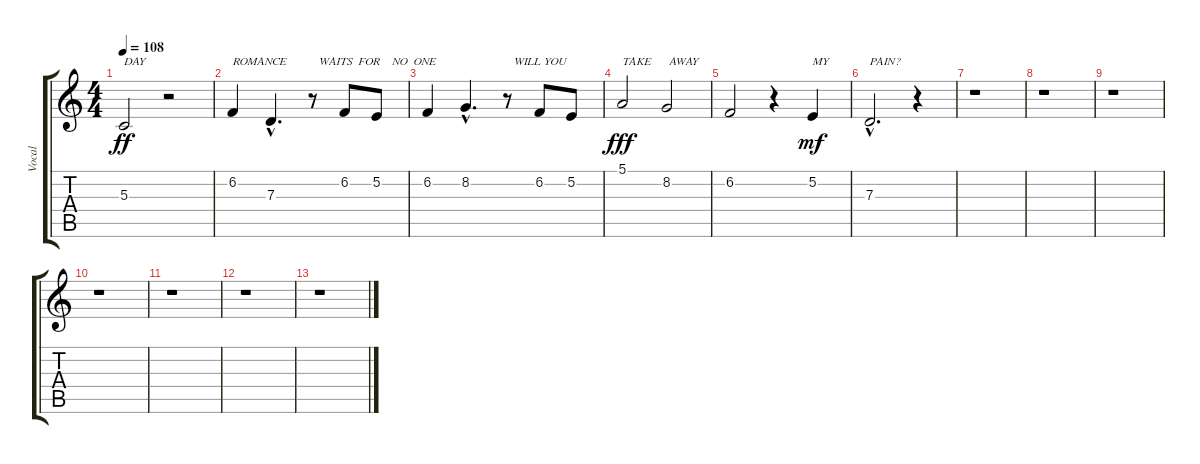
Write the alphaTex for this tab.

\track ("Vocal" "Vocal") {instrument cello}
\staff {score tabs}
\tuning (E4 B3 G3 D3 A2 E2) {hide}
\ts (4 4)
\tempo 108
\clef g2
\ks c
5.3.2{txt "DAY" dy ff} r.2 |
6.2.4{txt "ROMANCE"} 7.3{hac}.4{d} r.8{txt "  WAITS  FOR    NO  ONE"} 6.2.8 5.2.8 |
6.2.4 8.2{hac}.4{d} r.8{txt "  WILL YOU"} 6.2.8 5.2.8 |
5.1.2{txt "TAKE      AWAY" dy fff} 8.2.2 |
6.2.2 r.4 5.2.4{txt "MY " dy mf} |
7.3{hac}.2{d txt "PAIN?"} r.4 |
r.1 |
r.1 |
r.1 |
r.1 |
r.1 |
r.1 |
r.1
